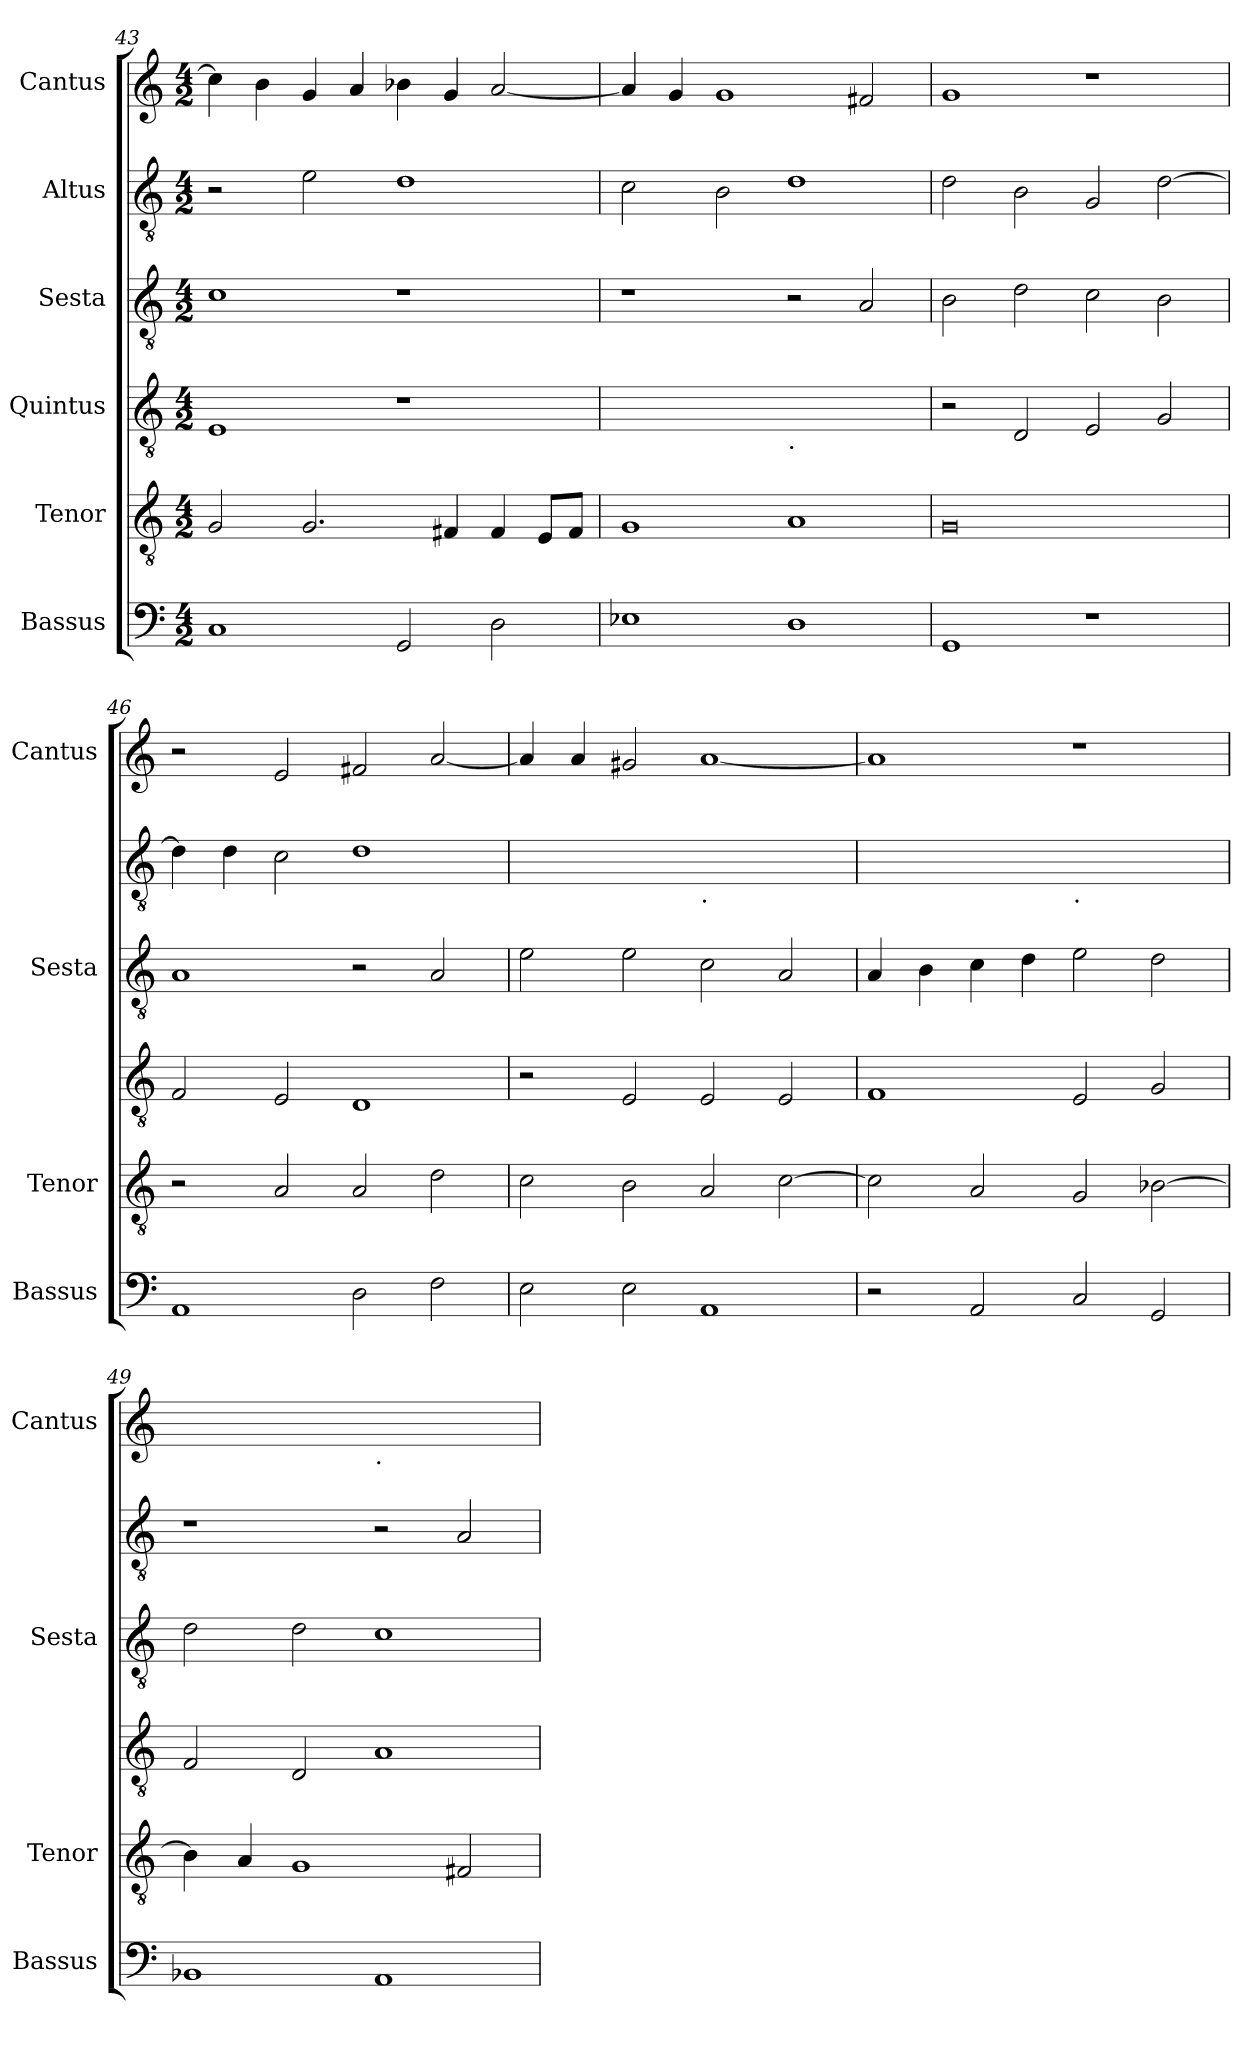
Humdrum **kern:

**kern	**kern	**kern	**kern	**kern	**kern
*part6	*part5	*part4	*part3	*part2	*part1
*staff6	*staff5	*staff4	*staff3	*staff2	*staff1
*I"Bassus	*I"Tenor	*I"Quintus	*I"Sesta	*I"Altus	*I"Cantus
*I'Bassus	*I'Tenor	*	*I'Sesta	*	*I'Cantus
*clefF4	*clefGv2	*clefGv2	*clefGv2	*clefGv2	*clefG2
*k[]	*k[]	*k[]	*k[]	*k[]	*k[]
*M4/2	*M4/2	*M4/2	*M4/2	*M4/2	*M4/2
=43	=43	=43	=43	=43	=43
1C	2G/	1E	1c	2r	4cc\]
.	.	.	.	.	4b\
.	2.G/	.	.	2e\	4g/
.	.	.	.	.	4a/
2GG/	.	1r	1r	1d	4b-X\
.	4F#X/	.	.	.	4g/
2D\	4F#/	.	.	.	[2a/
.	8E/L	.	.	.	.
.	8F#/J	.	.	.	.
=44	=44	=44	=44	=44	=44
*	*	*^	*	*	*
1E-X	1G	0ryy	1ryy	1r	2c\	4a/]
.	.	.	.	.	.	4g/
.	.	.	.	.	2B\	1g
!	!	!	!LO:TX:b:t=.	!	!	!
1D	1A	.	1ryy	2r	1d	.
.	.	.	.	2A/	.	2f#X/
*	*	*v	*v	*	*	*
=45	=45	=45	=45	=45	=45
1GG	0G	2r	2B\	2d\	1g
.	.	2D/	2d\	2B\	.
1r	.	2E/	2c\	2G/	1r
.	.	2G/	2B\	[2d\	.
=46	=46	=46	=46	=46	=46
1AA	2r	2F/	1A	4d\]	2r
.	.	.	.	4d\	.
.	2A/	2E/	.	2c\	2e/
2D\	2A/	1D	2r	1d	2f#X/
2F\	2d\	.	2A/	.	[2a/
=47	=47	=47	=47	=47	=47
*	*	*	*	*^	*
2E\	2c\	2r	2e\	0ryy	1ryy	4a/]
.	.	.	.	.	.	4a/
2E\	2B\	2E/	2e\	.	.	2g#X/
!	!	!	!	!	!LO:TX:b:t=.	!
1AA	2A/	2E/	2c\	.	1ryy	[1a
.	[2c\	2E/	2A/	.	.	.
=48	=48	=48	=48	=48	=48	=48
2r	2c\]	1F	4A/	0ryy	1ryy	1a]
.	.	.	4B\	.	.	.
2AA/	2A/	.	4c\	.	.	.
.	.	.	4d\	.	.	.
!	!	!	!	!	!LO:TX:b:t=.	!
2C/	2G/	2E/	2e\	.	1ryy	1r
2GG/	[2B-X\	2G/	2d\	.	.	.
*	*	*	*	*v	*v	*
=49	=49	=49	=49	=49	=49
*	*	*	*	*	*^
1BB-X	4B-\]	2F/	2d\	1r	0ryy	1ryy
.	4A/	.	.	.	.	.
.	1G	2D/	2d\	.	.	.
!	!	!	!	!	!	!LO:TX:b:t=.
1AA	.	1A	1c	2r	.	1ryy
.	2F#X/	.	.	2A/	.	.
*	*	*	*	*	*v	*v
=	=	=	=	=	=
*-	*-	*-	*-	*-	*-
